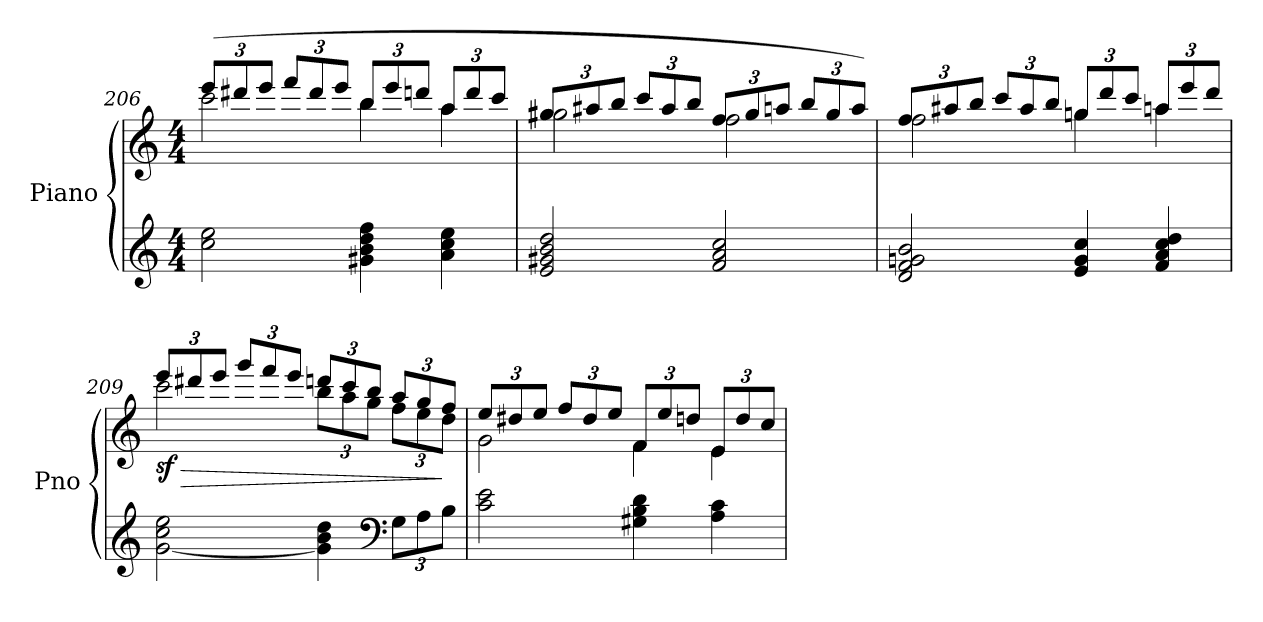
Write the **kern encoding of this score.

**kern	**kern	**dynam
*part1	*part1	*part1
*staff2	*staff1	*staff1/2
*I"Piano	*	*
*I'Pno	*	*
!!LO:LB:g=z
*clefG2	*clefG2	*
*k[]	*k[]	*
*M4/4	*M4/4	*
*	*Xbrackettup	*
=206	=206	=206
*	*^	*
!	!	!	!LO:DY:b
2cc\ 2ee\	(12eee/L	2ccc\	other-dynamics
.	12ddd#X/	.	.
.	12eee/J	.	.
.	12fff/L	.	.
.	12ddd#/	.	.
.	12eee/J	.	.
4g#X\ 4b\ 4dd\ 4ff\	12bb/L	4bb\	.
.	12eee/	.	.
.	12dddn/J	.	.
4a\ 4cc\ 4ee\	12aa/L	4aa\	.
.	12ddd/	.	.
.	12ccc/J	.	.
=207	=207	=207	=207
2e/ 2g#X/ 2b/ 2dd/	12gg#X/L	2gg#\	.
.	12aa#X/	.	.
.	12bb/J	.	.
.	12ccc/L	.	.
.	12aa#/	.	.
.	12bb/J	.	.
2f/ 2a/ 2cc/	12ff/L	2ff\	.
.	12gg#/	.	.
.	12aan/J	.	.
.	12bb/L	.	.
.	12gg#/	.	.
.	12aa/J)	.	.
!!LO:LB:g=z	!!
=208	=208	=208	=208
!	!	!	!LO:DY:b
2d/ 2f/ 2gn/ 2b/	12ff/L	2ff\	other-dynamics
.	12aa#X/	.	.
.	12bb/J	.	.
.	12ccc/L	.	.
.	12aa#/	.	.
.	12bb/J	.	.
4e/ 4g/ 4cc/	12gg/L	4ggn\	.
.	12ddd/	.	.
.	12ccc/J	.	.
4f/ 4a/ 4cc/ 4dd/	12aan/L	4aa\	.
.	12eee/	.	.
.	12ddd/J	.	.
=209	=209	=209	=209
!	!	!	!LO:DY:b
[2g\ 2cc\ 2ee\	12eee/L	2ccc\	sf
!	!	!	!LO:HP:b
.	12ddd#X/	.	>
.	12eee/J	.	.
.	12ggg/L	.	.
.	12fff/	.	.
.	12eee/J	.	.
4g\] 4b\ 4dd\	12dddn/L	12bb\L	.
.	12ccc/	12aa\	.
.	12bb/J	12gg\J	.
*clefF4	*	*	*
*Xbrackettup	*	*	*
12G\L	12aa/L	12ff\L	.
12A\	12gg/	12ee\	.
12B\J	12ff/J	12dd\J	]
=210	=210	=210	=210
2c\ 2e\	12ee/L	2g\	.
.	12dd#X/	.	.
.	12ee/J	.	.
.	12ff/L	.	.
.	12dd#/	.	.
.	12ee/J	.	.
4G#X\ 4B\ 4d\	12f/L	4f\	.
.	12ee/	.	.
.	12ddn/J	.	.
4A\ 4c\	12e/L	4e\	.
.	12dd/	.	.
.	12cc/J	.	.
*	*v	*v	*
=	=	=
*-	*-	*-
